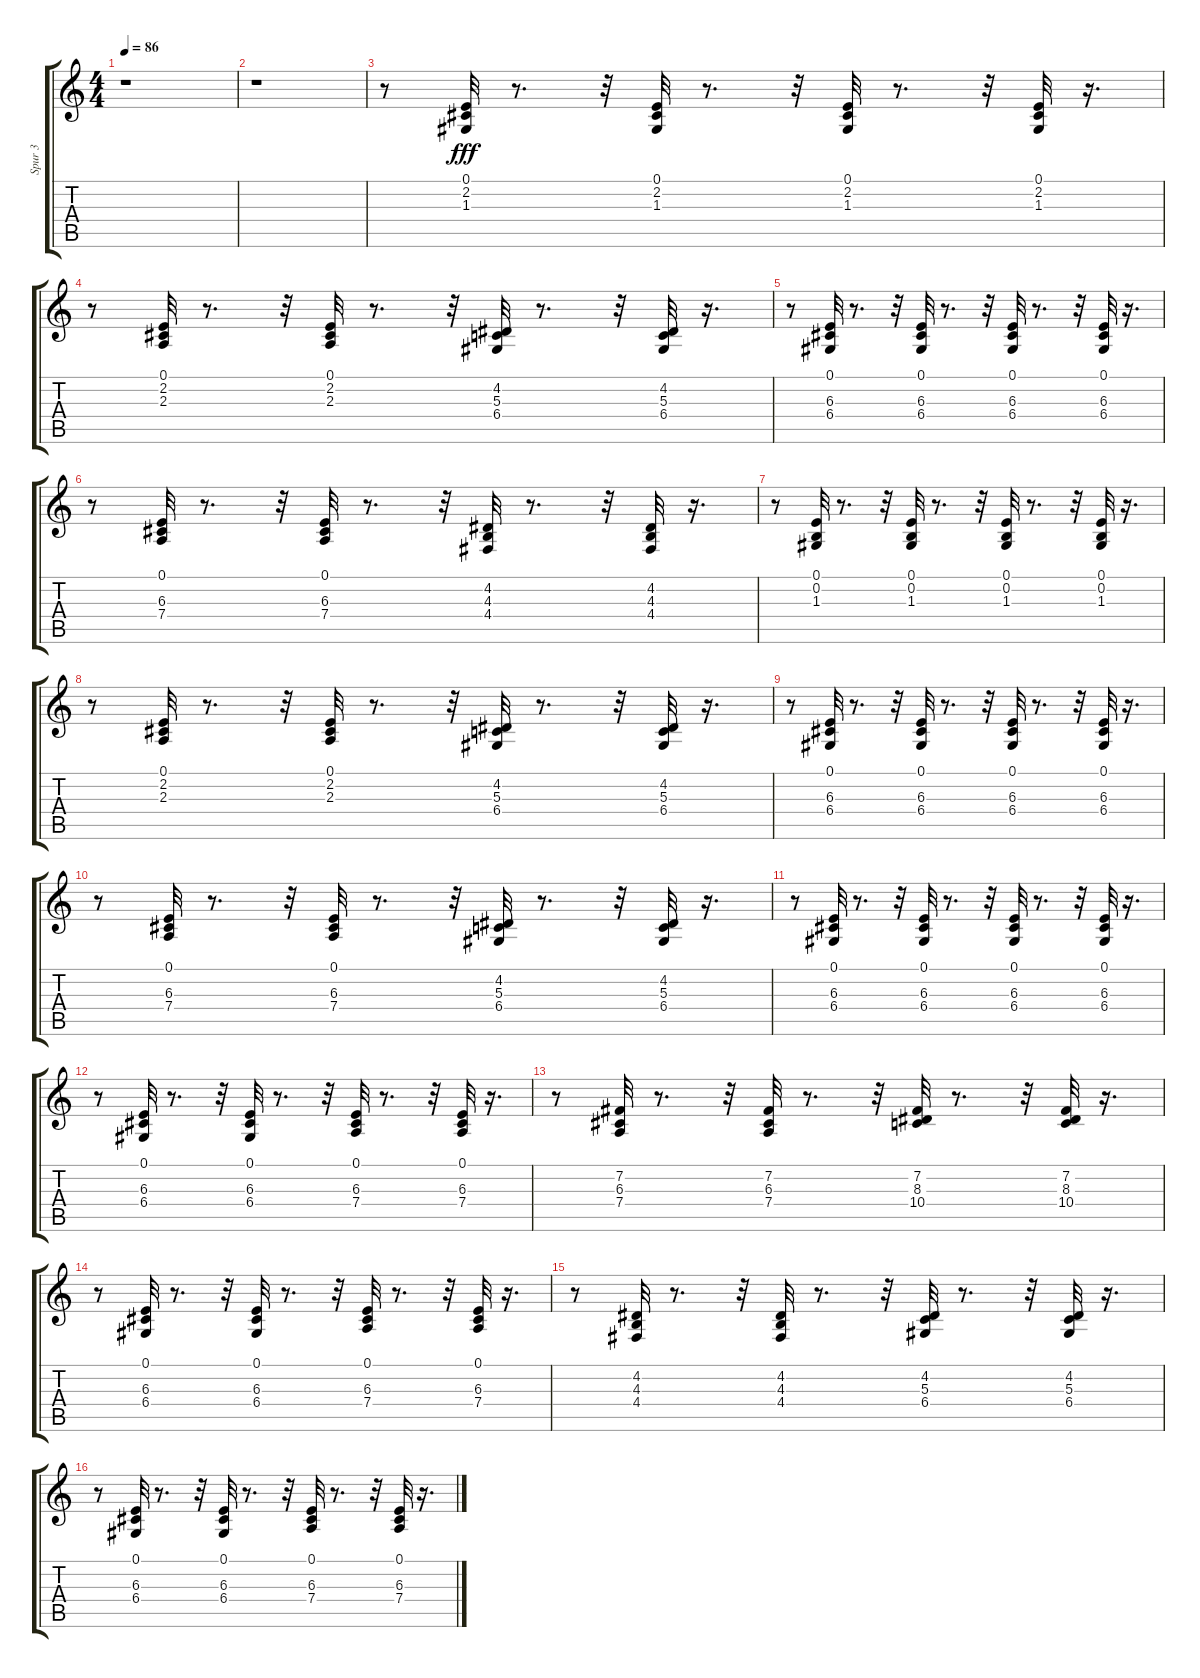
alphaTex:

\track ("Spur 3" "Spur 3") {instrument pad3polysynth}
\staff {score tabs}
\tuning (E4 B3 G3 D3 A2 E2) {hide}
\ts (4 4)
\tempo 86
\clef g2
\ks c
r.1{dy fff instrument pad3polysynth} |
r.1 |
r.8 (0.1 2.2 1.3).32 r.8{d} r.32 (0.1 2.2 1.3).32 r.8{d} r.32 (0.1 2.2 1.3).32 r.8{d} r.32 (0.1 2.2 1.3).32 r.16{d} |
r.8 (0.1 2.2 2.3).32 r.8{d} r.32 (0.1 2.2 2.3).32 r.8{d} r.32 (4.2 5.3 6.4).32 r.8{d} r.32 (4.2 5.3 6.4).32 r.16{d} |
r.8 (0.1 6.3 6.4).32 r.8{d} r.32 (0.1 6.3 6.4).32 r.8{d} r.32 (0.1 6.3 6.4).32 r.8{d} r.32 (0.1 6.3 6.4).32 r.16{d} |
r.8 (0.1 6.3 7.4).32 r.8{d} r.32 (0.1 6.3 7.4).32 r.8{d} r.32 (4.2 4.3 4.4).32 r.8{d} r.32 (4.2 4.3 4.4).32 r.16{d} |
r.8 (0.1 0.2 1.3).32 r.8{d} r.32 (0.1 0.2 1.3).32 r.8{d} r.32 (0.1 0.2 1.3).32 r.8{d} r.32 (0.1 0.2 1.3).32 r.16{d} |
r.8 (0.1 2.2 2.3).32 r.8{d} r.32 (0.1 2.2 2.3).32 r.8{d} r.32 (4.2 5.3 6.4).32 r.8{d} r.32 (4.2 5.3 6.4).32 r.16{d} |
r.8 (0.1 6.3 6.4).32 r.8{d} r.32 (0.1 6.3 6.4).32 r.8{d} r.32 (0.1 6.3 6.4).32 r.8{d} r.32 (0.1 6.3 6.4).32 r.16{d} |
r.8 (0.1 6.3 7.4).32 r.8{d} r.32 (0.1 6.3 7.4).32 r.8{d} r.32 (4.2 5.3 6.4).32 r.8{d} r.32 (4.2 5.3 6.4).32 r.16{d} |
r.8 (0.1 6.3 6.4).32 r.8{d} r.32 (0.1 6.3 6.4).32 r.8{d} r.32 (0.1 6.3 6.4).32 r.8{d} r.32 (0.1 6.3 6.4).32 r.16{d} |
r.8 (0.1 6.3 6.4).32 r.8{d} r.32 (0.1 6.3 6.4).32 r.8{d} r.32 (0.1 6.3 7.4).32 r.8{d} r.32 (0.1 6.3 7.4).32 r.16{d} |
r.8 (7.2 6.3 7.4).32 r.8{d} r.32 (7.2 6.3 7.4).32 r.8{d} r.32 (7.2 8.3 10.4).32 r.8{d} r.32 (7.2 8.3 10.4).32 r.16{d} |
r.8 (0.1 6.3 6.4).32 r.8{d} r.32 (0.1 6.3 6.4).32 r.8{d} r.32 (0.1 6.3 7.4).32 r.8{d} r.32 (0.1 6.3 7.4).32 r.16{d} |
r.8 (4.2 4.3 4.4).32 r.8{d} r.32 (4.2 4.3 4.4).32 r.8{d} r.32 (4.2 5.3 6.4).32 r.8{d} r.32 (4.2 5.3 6.4).32 r.16{d} |
r.8 (0.1 6.3 6.4).32 r.8{d} r.32 (0.1 6.3 6.4).32 r.8{d} r.32 (0.1 6.3 7.4).32 r.8{d} r.32 (0.1 6.3 7.4).32 r.16{d}
